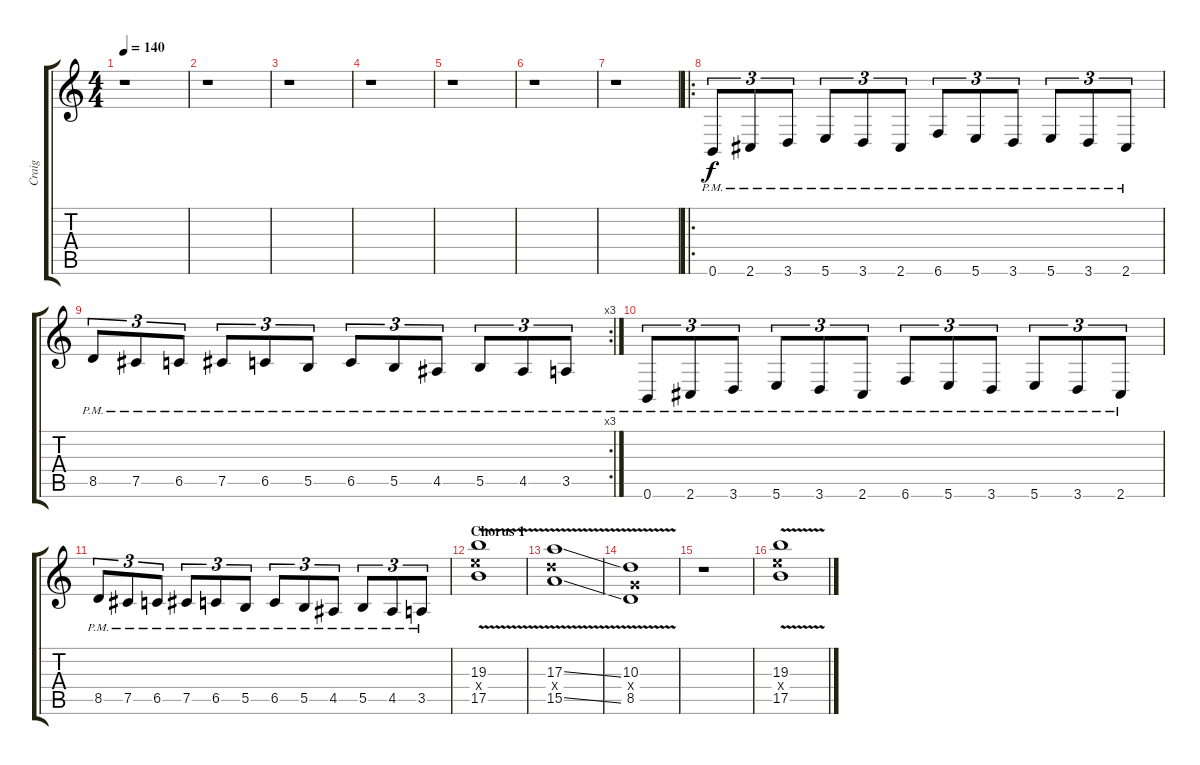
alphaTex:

\track ("Craig" "Craig") {instrument distortionguitar}
\staff {score tabs}
\tuning (Db4 Ab3 E3 B2 Gb2 B1) {hide}
\ts (4 4)
\tempo 140
\clef g2
\ks c
r.1{dy f} |
r.1 |
r.1 |
r.1 |
r.1 |
r.1 |
r.1 |
\ro
0.6{pm}.8{tu (3 2)} 2.6{pm}.8{tu (3 2)} 3.6{pm}.8{tu (3 2)} 5.6{pm}.8{tu (3 2)} 3.6{pm}.8{tu (3 2)} 2.6{pm}.8{tu (3 2)} 6.6{pm}.8{tu (3 2)} 5.6{pm}.8{tu (3 2)} 3.6{pm}.8{tu (3 2)} 5.6{pm}.8{tu (3 2)} 3.6{pm}.8{tu (3 2)} 2.6{pm}.8{tu (3 2)} |
\rc 3
8.5{pm}.8{tu (3 2)} 7.5{pm}.8{tu (3 2)} 6.5{pm}.8{tu (3 2)} 7.5{pm}.8{tu (3 2)} 6.5{pm}.8{tu (3 2)} 5.5{pm}.8{tu (3 2)} 6.5{pm}.8{tu (3 2)} 5.5{pm}.8{tu (3 2)} 4.5{pm}.8{tu (3 2)} 5.5{pm}.8{tu (3 2)} 4.5{pm}.8{tu (3 2)} 3.5{pm}.8{tu (3 2)} |
0.6{pm}.8{tu (3 2)} 2.6{pm}.8{tu (3 2)} 3.6{pm}.8{tu (3 2)} 5.6{pm}.8{tu (3 2)} 3.6{pm}.8{tu (3 2)} 2.6{pm}.8{tu (3 2)} 6.6{pm}.8{tu (3 2)} 5.6{pm}.8{tu (3 2)} 3.6{pm}.8{tu (3 2)} 5.6{pm}.8{tu (3 2)} 3.6{pm}.8{tu (3 2)} 2.6{pm}.8{tu (3 2)} |
8.5{pm}.8{tu (3 2)} 7.5{pm}.8{tu (3 2)} 6.5{pm}.8{tu (3 2)} 7.5{pm}.8{tu (3 2)} 6.5{pm}.8{tu (3 2)} 5.5{pm}.8{tu (3 2)} 6.5{pm}.8{tu (3 2)} 5.5{pm}.8{tu (3 2)} 4.5{pm}.8{tu (3 2)} 5.5{pm}.8{tu (3 2)} 4.5{pm}.8{tu (3 2)} 3.5{pm}.8{tu (3 2)} |
\section ("" "Chorus 1")
(19.3 17.4{x} 17.5{v}).1 |
(17.3{v ss} 15.4{x} 15.5{v ss}).1 |
(10.3{v} 8.4{x} 8.5{v}).1 |
r.1 |
(19.3{v} 17.4{x} 17.5{v}).1
